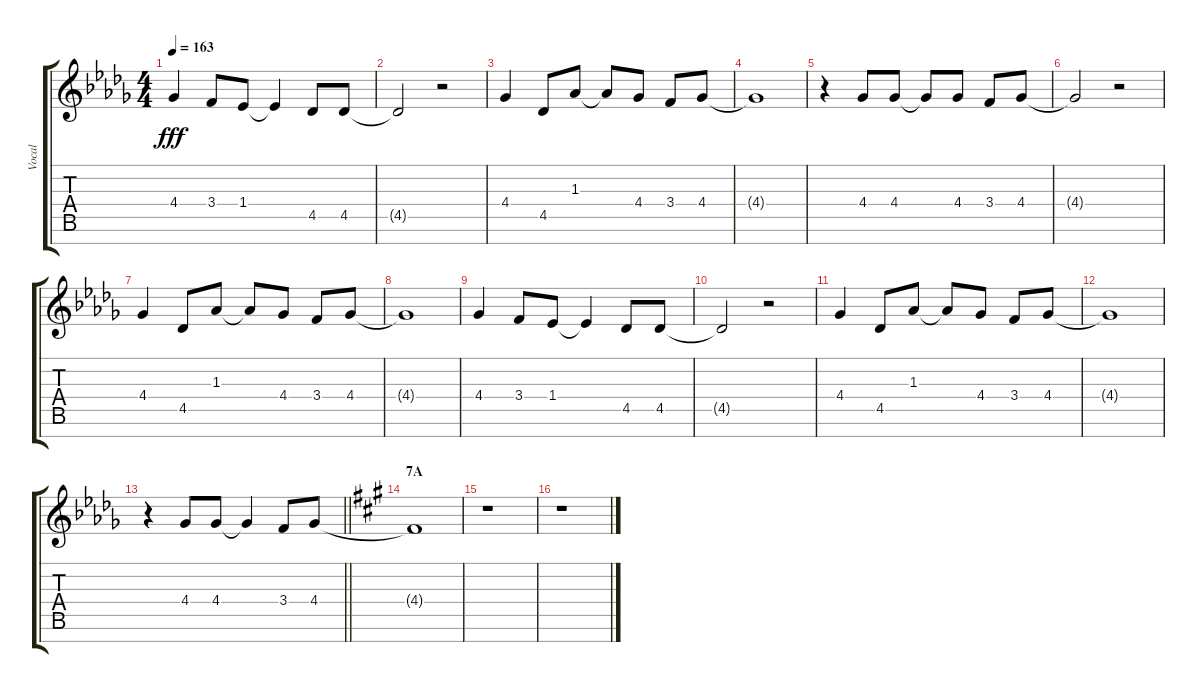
\track ("Vocal" "Vocal") {instrument voiceoohs}
\staff {score tabs}
\tuning (E5 B4 G4 D4 A3 E3 B2) {hide}
\ts (4 4)
\tempo 163
\clef g2
\ks db
4.4.4{dy fff} 3.4.8 1.4.8 1.4{t}.4 4.5.8 4.5.8 |
4.5{t}.2 r.2 |
4.4.4 4.5.8 1.3.8 1.3{t}.8 4.4.8 3.4.8 4.4.8 |
4.4{t}.1 |
r.4 4.4.8 4.4.8 4.4{t}.8 4.4.8 3.4.8 4.4.8 |
4.4{t}.2 r.2 |
4.4.4 4.5.8 1.3.8 1.3{t}.8 4.4.8 3.4.8 4.4.8 |
4.4{t}.1 |
4.4.4 3.4.8 1.4.8 1.4{t}.4 4.5.8 4.5.8 |
4.5{t}.2 r.2 |
4.4.4 4.5.8 1.3.8 1.3{t}.8 4.4.8 3.4.8 4.4.8 |
4.4{t}.1 |
\barLineRight lightlight
r.4 4.4.8 4.4.8 4.4{t}.4 3.4.8 4.4.8 |
\section ("" "7A")
\ks a
4.4{t}.1 |
r.1 |
r.1
